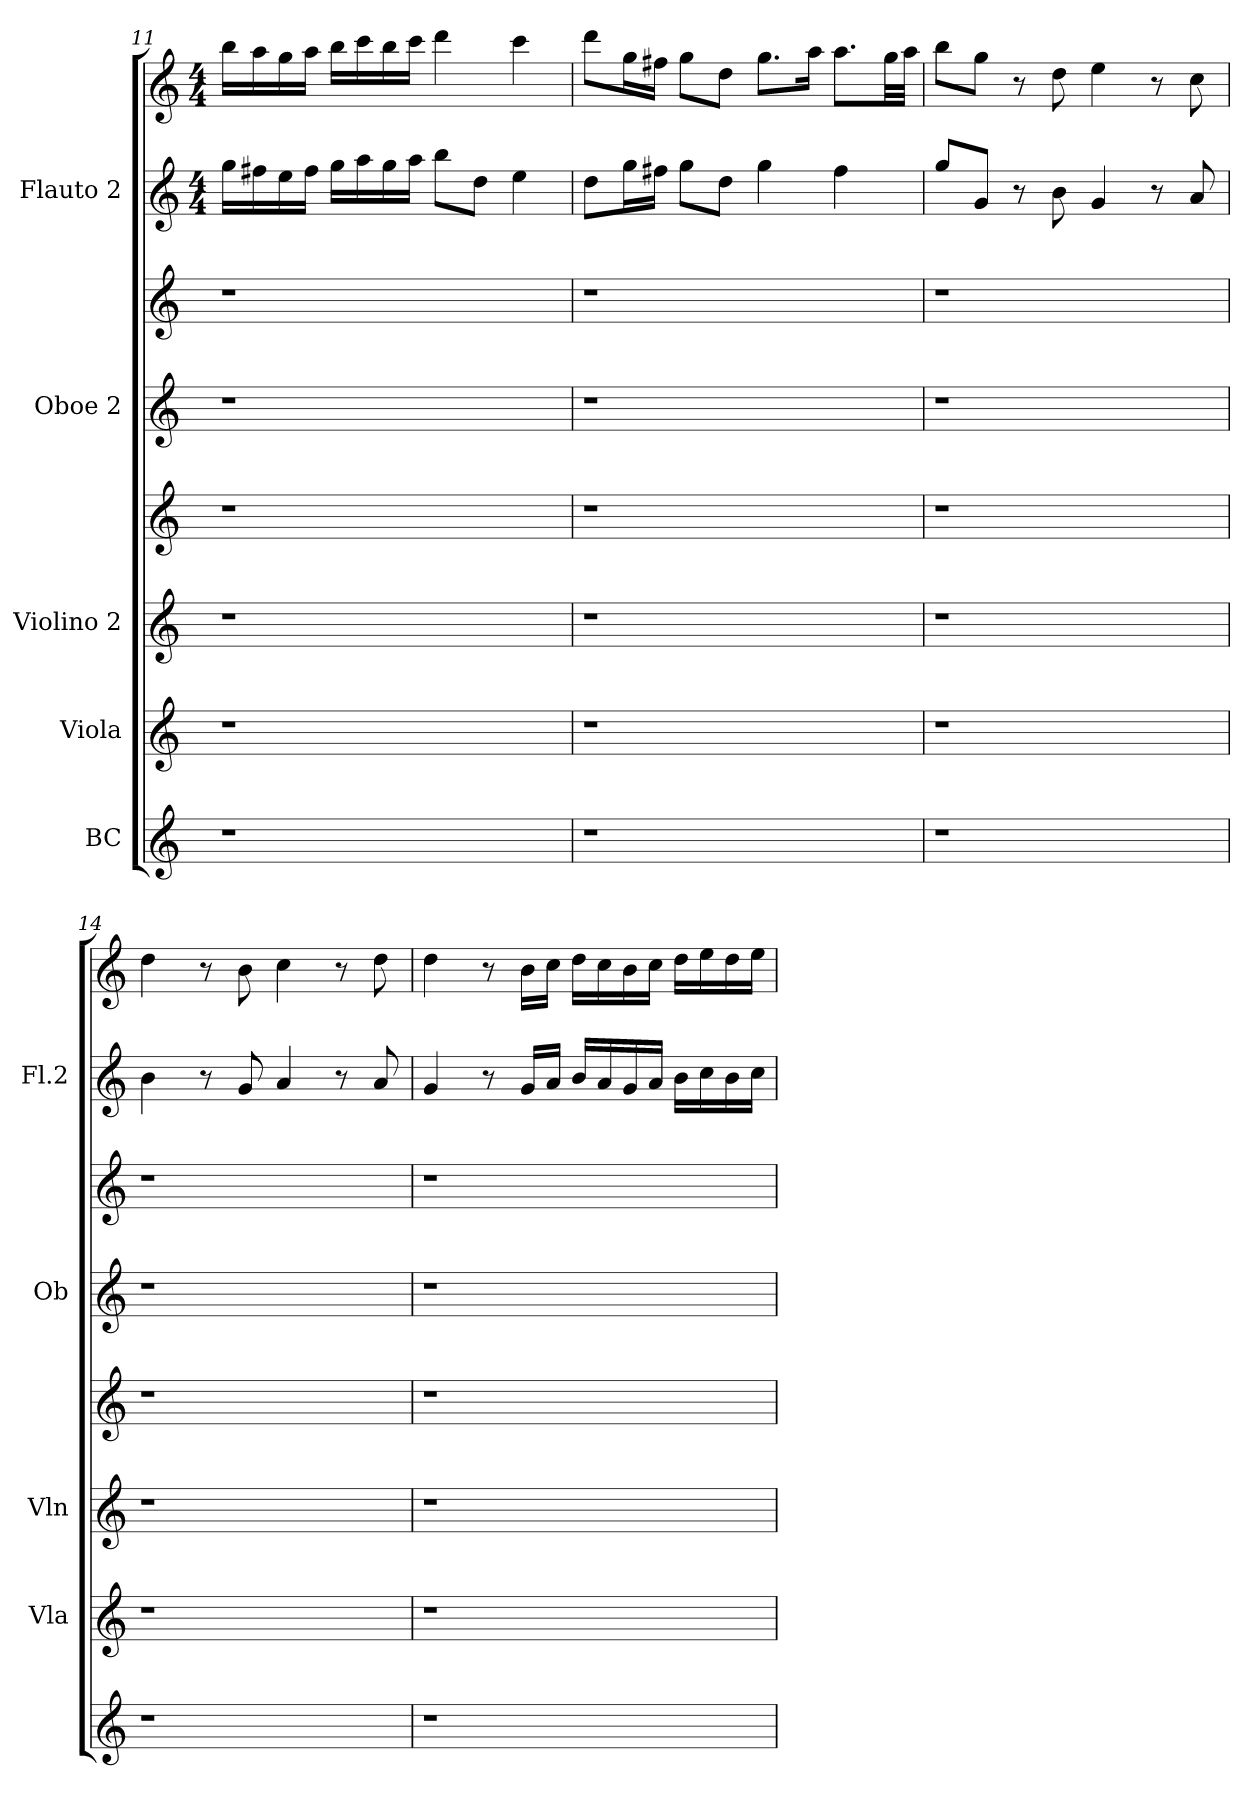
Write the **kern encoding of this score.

**kern	**kern	**kern	**kern	**kern	**kern	**kern	**kern
*part5	*part4	*part3	*part3	*part2	*part2	*part1	*part1
*staff8	*staff7	*staff6	*staff5	*staff4	*staff3	*staff2	*staff1
*I"BC	*I"Viola	*I"Violino 2	*	*I"Oboe 2	*	*I"Flauto 2	*
*	*I'Vla	*I'Vln	*	*I'Ob	*	*I'Fl.2	*
!!LO:LB:g=z
*clefG2	*clefG2	*clefG2	*clefG2	*clefG2	*clefG2	*clefG2	*clefG2
*k[]	*k[]	*k[]	*k[]	*k[]	*k[]	*k[]	*k[]
*	*	*	*	*	*	*M4/4	*M4/4
=11	=11	=11	=11	=11	=11	=11	=11
1r	1r	1r	1r	1r	1r	16gg\LL	16bb\LL
.	.	.	.	.	.	16ff#X\	16aa\
.	.	.	.	.	.	16ee\	16gg\
.	.	.	.	.	.	16ff#\JJ	16aa\JJ
.	.	.	.	.	.	16gg\LL	16bb\LL
.	.	.	.	.	.	16aa\	16ccc\
.	.	.	.	.	.	16gg\	16bb\
.	.	.	.	.	.	16aa\JJ	16ccc\JJ
.	.	.	.	.	.	8bb\L	4ddd\
.	.	.	.	.	.	8dd\J	.
.	.	.	.	.	.	4ee\	4ccc\
=12	=12	=12	=12	=12	=12	=12	=12
1r	1r	1r	1r	1r	1r	8dd\L	8ddd\L
.	.	.	.	.	.	16gg\L	16gg\L
.	.	.	.	.	.	16ff#X\JJ	16ff#X\JJ
.	.	.	.	.	.	8gg\L	8gg\L
.	.	.	.	.	.	8dd\J	8dd\J
.	.	.	.	.	.	4gg\	8.gg\L
.	.	.	.	.	.	.	16aa\Jk
.	.	.	.	.	.	4ff#\	8.aa\L
.	.	.	.	.	.	.	32gg\LL
.	.	.	.	.	.	.	32aa\JJJ
!!LO:PB:g=z
=13	=13	=13	=13	=13	=13	=13	=13
1r	1r	1r	1r	1r	1r	8gg/L	8bb\L
.	.	.	.	.	.	8g/J	8gg\J
.	.	.	.	.	.	8r	8r
.	.	.	.	.	.	8b\	8dd\
.	.	.	.	.	.	4g/	4ee\
.	.	.	.	.	.	8r	8r
.	.	.	.	.	.	8a/	8cc\
=14	=14	=14	=14	=14	=14	=14	=14
1r	1r	1r	1r	1r	1r	4b\	4dd\
.	.	.	.	.	.	8r	8r
.	.	.	.	.	.	8g/	8b\
.	.	.	.	.	.	4a/	4cc\
.	.	.	.	.	.	8r	8r
.	.	.	.	.	.	8a/	8dd\
=15	=15	=15	=15	=15	=15	=15	=15
1r	1r	1r	1r	1r	1r	4g/	4dd\
.	.	.	.	.	.	8r	8r
.	.	.	.	.	.	16g/LL	16b\LL
.	.	.	.	.	.	16a/JJ	16cc\JJ
.	.	.	.	.	.	16b/LL	16dd\LL
.	.	.	.	.	.	16a/	16cc\
.	.	.	.	.	.	16g/	16b\
.	.	.	.	.	.	16a/JJ	16cc\JJ
.	.	.	.	.	.	16b\LL	16dd\LL
.	.	.	.	.	.	16cc\	16ee\
.	.	.	.	.	.	16b\	16dd\
.	.	.	.	.	.	16cc\JJ	16ee\JJ
=	=	=	=	=	=	=	=
*-	*-	*-	*-	*-	*-	*-	*-
